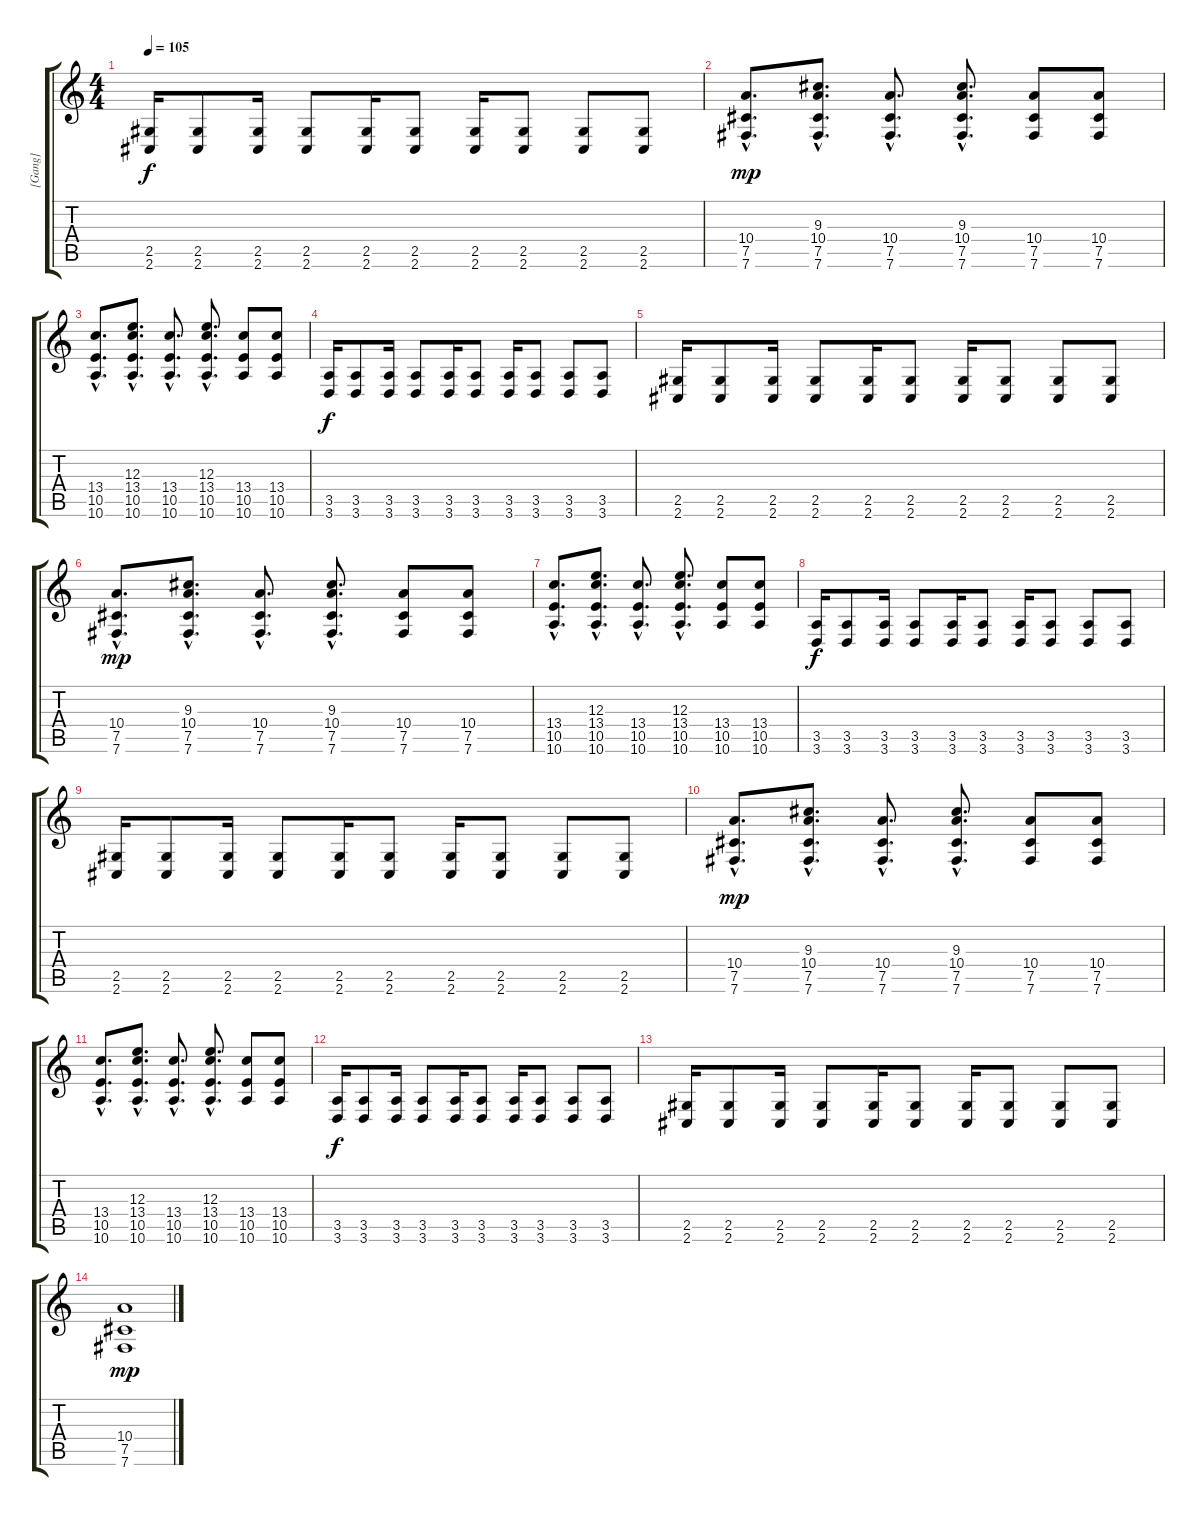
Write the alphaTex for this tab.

\track ("[Gang]" "[Gang]") {instrument distortionguitar}
\staff {score tabs}
\tuning (Db4 Ab3 E3 B2 Gb2 B1) {hide}
\ts (4 4)
\tempo 105
\clef g2
\ks c
(2.5 2.6).16{dy f} (2.5 2.6).8 (2.5 2.6).16 (2.5 2.6).8 (2.5 2.6).16 (2.5 2.6).8 (2.5 2.6).16 (2.5 2.6).8 (2.5 2.6).8 (2.5 2.6).8 |
(10.4{hac} 7.5{hac} 7.6{hac}).8{d dy mp} (9.3{hac} 10.4{hac} 7.5{hac} 7.6{hac}).8{d} (10.4{hac} 7.5{hac} 7.6{hac}).8{d} (9.3{hac} 10.4{hac} 7.5{hac} 7.6{hac}).8{d} (10.4 7.5 7.6).8 (10.4 7.5 7.6).8 |
(13.4{hac} 10.5{hac} 10.6{hac}).8{d} (12.3{hac} 13.4{hac} 10.5{hac} 10.6{hac}).8{d} (13.4{hac} 10.5{hac} 10.6{hac}).8{d} (12.3{hac} 13.4{hac} 10.5{hac} 10.6{hac}).8{d} (13.4 10.5 10.6).8 (13.4 10.5 10.6).8 |
(3.5 3.6).16{dy f} (3.5 3.6).8 (3.5 3.6).16 (3.5 3.6).8 (3.5 3.6).16 (3.5 3.6).8 (3.5 3.6).16 (3.5 3.6).8 (3.5 3.6).8 (3.5 3.6).8 |
(2.5 2.6).16 (2.5 2.6).8 (2.5 2.6).16 (2.5 2.6).8 (2.5 2.6).16 (2.5 2.6).8 (2.5 2.6).16 (2.5 2.6).8 (2.5 2.6).8 (2.5 2.6).8 |
(10.4{hac} 7.5{hac} 7.6{hac}).8{d dy mp} (9.3{hac} 10.4{hac} 7.5{hac} 7.6{hac}).8{d} (10.4{hac} 7.5{hac} 7.6{hac}).8{d} (9.3{hac} 10.4{hac} 7.5{hac} 7.6{hac}).8{d} (10.4 7.5 7.6).8 (10.4 7.5 7.6).8 |
(13.4{hac} 10.5{hac} 10.6{hac}).8{d} (12.3{hac} 13.4{hac} 10.5{hac} 10.6{hac}).8{d} (13.4{hac} 10.5{hac} 10.6{hac}).8{d} (12.3{hac} 13.4{hac} 10.5{hac} 10.6{hac}).8{d} (13.4 10.5 10.6).8 (13.4 10.5 10.6).8 |
(3.5 3.6).16{dy f} (3.5 3.6).8 (3.5 3.6).16 (3.5 3.6).8 (3.5 3.6).16 (3.5 3.6).8 (3.5 3.6).16 (3.5 3.6).8 (3.5 3.6).8 (3.5 3.6).8 |
(2.5 2.6).16 (2.5 2.6).8 (2.5 2.6).16 (2.5 2.6).8 (2.5 2.6).16 (2.5 2.6).8 (2.5 2.6).16 (2.5 2.6).8 (2.5 2.6).8 (2.5 2.6).8 |
(10.4{hac} 7.5{hac} 7.6{hac}).8{d dy mp} (9.3{hac} 10.4{hac} 7.5{hac} 7.6{hac}).8{d} (10.4{hac} 7.5{hac} 7.6{hac}).8{d} (9.3{hac} 10.4{hac} 7.5{hac} 7.6{hac}).8{d} (10.4 7.5 7.6).8 (10.4 7.5 7.6).8 |
(13.4{hac} 10.5{hac} 10.6{hac}).8{d} (12.3{hac} 13.4{hac} 10.5{hac} 10.6{hac}).8{d} (13.4{hac} 10.5{hac} 10.6{hac}).8{d} (12.3{hac} 13.4{hac} 10.5{hac} 10.6{hac}).8{d} (13.4 10.5 10.6).8 (13.4 10.5 10.6).8 |
(3.5 3.6).16{dy f} (3.5 3.6).8 (3.5 3.6).16 (3.5 3.6).8 (3.5 3.6).16 (3.5 3.6).8 (3.5 3.6).16 (3.5 3.6).8 (3.5 3.6).8 (3.5 3.6).8 |
(2.5 2.6).16 (2.5 2.6).8 (2.5 2.6).16 (2.5 2.6).8 (2.5 2.6).16 (2.5 2.6).8 (2.5 2.6).16 (2.5 2.6).8 (2.5 2.6).8 (2.5 2.6).8 |
(10.4 7.5 7.6).1{dy mp}
